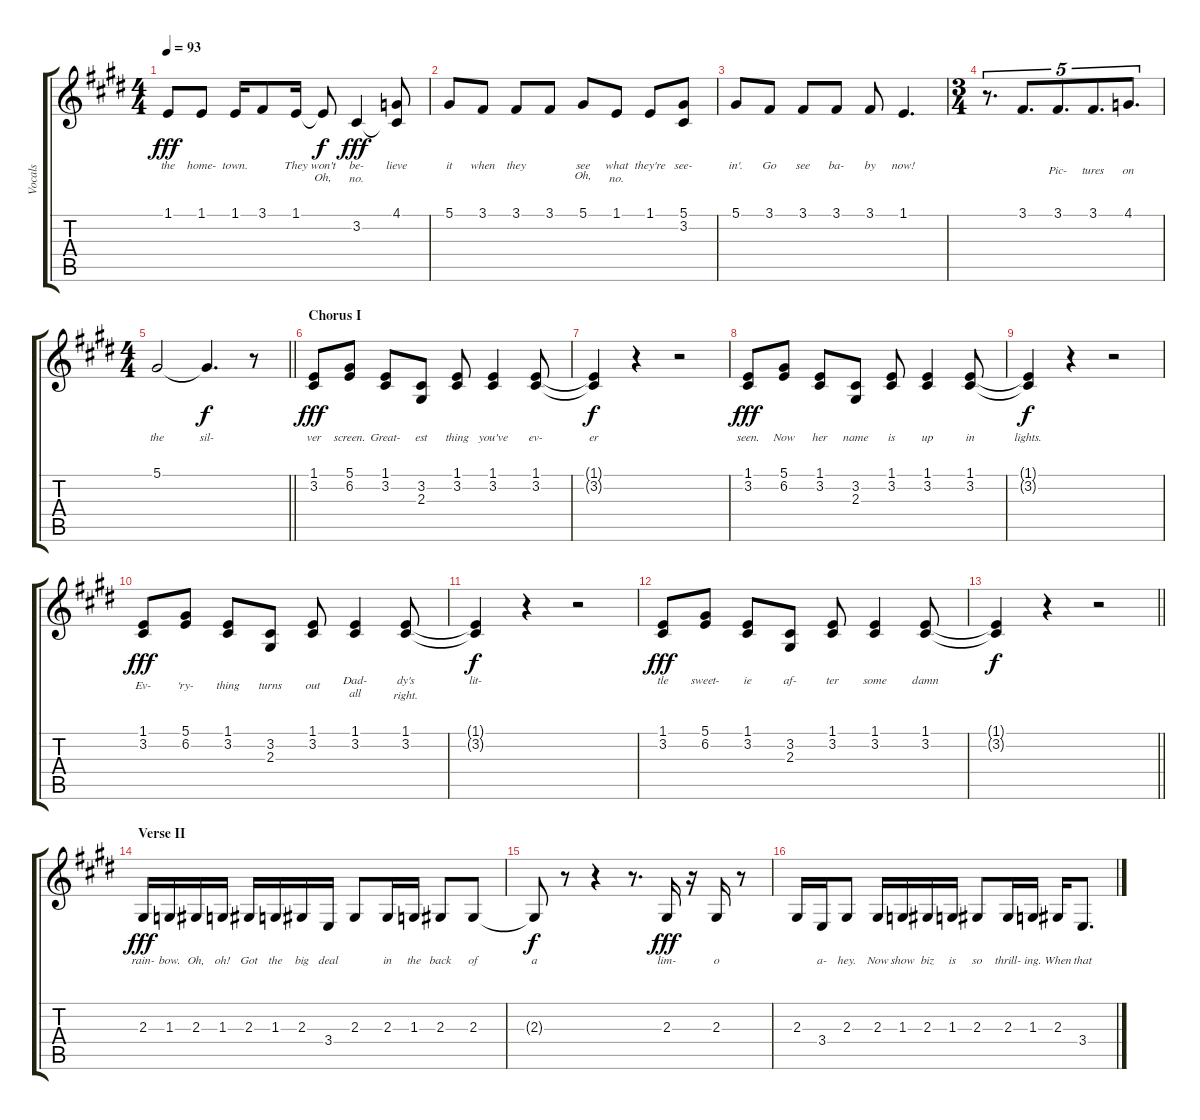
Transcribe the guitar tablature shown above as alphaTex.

\track ("Vocals" "Vocals") {instrument lead6voice}
\staff {score tabs}
\tuning (Eb4 Bb3 Gb3 Db3 Ab2 Eb2) {hide}
\ts (4 4)
\tempo 93
\clef g2
\ks e
1.1.8{lyrics (0 "the") lyrics (1 "") lyrics (2 "") lyrics (3 "") lyrics (4 "") dy fff} 1.1.8{lyrics (0 "home-") lyrics (1 "") lyrics (2 "") lyrics (3 "") lyrics (4 "")} 1.1.16{lyrics (0 "town.") lyrics (1 "") lyrics (2 "") lyrics (3 "") lyrics (4 "")} 3.1.8{lyrics (0 "") lyrics (1 "") lyrics (2 "") lyrics (3 "") lyrics (4 "")} 1.1.16{lyrics (0 "They") lyrics (1 "") lyrics (2 "") lyrics (3 "") lyrics (4 "")} 1.1{t}.8{lyrics (0 "won't") lyrics (1 "Oh,") lyrics (2 "") lyrics (3 "") lyrics (4 "") dy f} 3.2.4{lyrics (0 "be-") lyrics (1 "no.") lyrics (2 "") lyrics (3 "") lyrics (4 "") dy fff} (4.1 3.2{t}).8{lyrics (0 "lieve") lyrics (1 "") lyrics (2 "") lyrics (3 "") lyrics (4 "")} |
5.1.8{lyrics (0 "it") lyrics (1 "") lyrics (2 "") lyrics (3 "") lyrics (4 "")} 3.1.8{lyrics (0 "when") lyrics (1 "") lyrics (2 "") lyrics (3 "") lyrics (4 "")} 3.1.8{lyrics (0 "they") lyrics (1 "") lyrics (2 "") lyrics (3 "") lyrics (4 "")} 3.1.8{lyrics (0 "") lyrics (1 "") lyrics (2 "") lyrics (3 "") lyrics (4 "")} 5.1.8{lyrics (0 "see") lyrics (1 "Oh,") lyrics (2 "") lyrics (3 "") lyrics (4 "")} 1.1.8{lyrics (0 "what") lyrics (1 "no.") lyrics (2 "") lyrics (3 "") lyrics (4 "")} 1.1.8{lyrics (0 "they're") lyrics (1 "") lyrics (2 "") lyrics (3 "") lyrics (4 "")} (5.1 3.2).8{lyrics (0 "see-") lyrics (1 "") lyrics (2 "") lyrics (3 "") lyrics (4 "")} |
5.1.8{lyrics (0 "in'.") lyrics (1 "") lyrics (2 "") lyrics (3 "") lyrics (4 "")} 3.1.8{lyrics (0 "Go") lyrics (1 "") lyrics (2 "") lyrics (3 "") lyrics (4 "")} 3.1.8{lyrics (0 "see") lyrics (1 "") lyrics (2 "") lyrics (3 "") lyrics (4 "")} 3.1.8{lyrics (0 "ba-") lyrics (1 "") lyrics (2 "") lyrics (3 "") lyrics (4 "")} 3.1.8{lyrics (0 "by") lyrics (1 "") lyrics (2 "") lyrics (3 "") lyrics (4 "")} 1.1.4{d lyrics (0 "now!") lyrics (1 "") lyrics (2 "") lyrics (3 "") lyrics (4 "")} |
\ts (3 4)
r.8{d tu (5 4)} 3.1.8{d tu (5 4) lyrics (0 "") lyrics (1 "") lyrics (2 "") lyrics (3 "") lyrics (4 "")} 3.1.8{d tu (5 4) lyrics (0 "") lyrics (1 "Pic-") lyrics (2 "") lyrics (3 "") lyrics (4 "")} 3.1.8{d tu (5 4) lyrics (0 "") lyrics (1 "tures") lyrics (2 "") lyrics (3 "") lyrics (4 "")} 4.1.8{d tu (5 4) lyrics (0 "") lyrics (1 "on") lyrics (2 "") lyrics (3 "") lyrics (4 "")} |
\ts (4 4)
\barLineRight lightlight
5.1.2{lyrics (0 "") lyrics (1 "the") lyrics (2 "") lyrics (3 "") lyrics (4 "")} 5.1{t}.4{d lyrics (0 "") lyrics (1 "sil-") lyrics (2 "") lyrics (3 "") lyrics (4 "") dy f} r.8 |
\section ("" "Chorus I")
(1.1 3.2).8{lyrics (0 "") lyrics (1 "ver") lyrics (2 "") lyrics (3 "") lyrics (4 "") dy fff} (5.1 6.2).8{lyrics (0 "") lyrics (1 "screen.") lyrics (2 "") lyrics (3 "") lyrics (4 "")} (1.1 3.2).8{lyrics (0 "") lyrics (1 "Great-") lyrics (2 "") lyrics (3 "") lyrics (4 "")} (3.2 2.3).8{lyrics (0 "") lyrics (1 "est") lyrics (2 "") lyrics (3 "") lyrics (4 "")} (1.1 3.2).8{lyrics (0 "") lyrics (1 "thing") lyrics (2 "") lyrics (3 "") lyrics (4 "")} (1.1 3.2).4{lyrics (0 "") lyrics (1 "you've") lyrics (2 "") lyrics (3 "") lyrics (4 "")} (1.1 3.2).8{lyrics (0 "") lyrics (1 "ev-") lyrics (2 "") lyrics (3 "") lyrics (4 "")} |
(1.1{t} 3.2{t}).4{lyrics (0 "") lyrics (1 "er") lyrics (2 "") lyrics (3 "") lyrics (4 "") dy f} r.4 r.2 |
(1.1 3.2).8{lyrics (0 "") lyrics (1 "seen.") lyrics (2 "") lyrics (3 "") lyrics (4 "") dy fff} (5.1 6.2).8{lyrics (0 "") lyrics (1 "Now") lyrics (2 "") lyrics (3 "") lyrics (4 "")} (1.1 3.2).8{lyrics (0 "") lyrics (1 "her") lyrics (2 "") lyrics (3 "") lyrics (4 "")} (3.2 2.3).8{lyrics (0 "") lyrics (1 "name") lyrics (2 "") lyrics (3 "") lyrics (4 "")} (1.1 3.2).8{lyrics (0 "") lyrics (1 "is") lyrics (2 "") lyrics (3 "") lyrics (4 "")} (1.1 3.2).4{lyrics (0 "") lyrics (1 "up") lyrics (2 "") lyrics (3 "") lyrics (4 "")} (1.1 3.2).8{lyrics (0 "") lyrics (1 "in") lyrics (2 "") lyrics (3 "") lyrics (4 "")} |
(1.1{t} 3.2{t}).4{lyrics (0 "") lyrics (1 "lights.") lyrics (2 "") lyrics (3 "") lyrics (4 "") dy f} r.4 r.2 |
(1.1 3.2).8{lyrics (0 "") lyrics (1 "Ev-") lyrics (2 "") lyrics (3 "") lyrics (4 "") dy fff} (5.1 6.2).8{lyrics (0 "") lyrics (1 "'ry-") lyrics (2 "") lyrics (3 "") lyrics (4 "")} (1.1 3.2).8{lyrics (0 "") lyrics (1 "thing") lyrics (2 "") lyrics (3 "") lyrics (4 "")} (3.2 2.3).8{lyrics (0 "") lyrics (1 "turns") lyrics (2 "") lyrics (3 "") lyrics (4 "")} (1.1 3.2).8{lyrics (0 "") lyrics (1 "out") lyrics (2 "") lyrics (3 "") lyrics (4 "")} (1.1 3.2).4{lyrics (0 "Dad-") lyrics (1 "all") lyrics (2 "") lyrics (3 "") lyrics (4 "")} (1.1 3.2).8{lyrics (0 "dy's") lyrics (1 "right.") lyrics (2 "") lyrics (3 "") lyrics (4 "")} |
(1.1{t} 3.2{t}).4{lyrics (0 "lit-") lyrics (1 "") lyrics (2 "") lyrics (3 "") lyrics (4 "") dy f} r.4 r.2 |
(1.1 3.2).8{lyrics (0 "tle") lyrics (1 "") lyrics (2 "") lyrics (3 "") lyrics (4 "") dy fff} (5.1 6.2).8{lyrics (0 "sweet-") lyrics (1 "") lyrics (2 "") lyrics (3 "") lyrics (4 "")} (1.1 3.2).8{lyrics (0 "ie") lyrics (1 "") lyrics (2 "") lyrics (3 "") lyrics (4 "")} (3.2 2.3).8{lyrics (0 "af-") lyrics (1 "") lyrics (2 "") lyrics (3 "") lyrics (4 "")} (1.1 3.2).8{lyrics (0 "ter") lyrics (1 "") lyrics (2 "") lyrics (3 "") lyrics (4 "")} (1.1 3.2).4{lyrics (0 "some") lyrics (1 "") lyrics (2 "") lyrics (3 "") lyrics (4 "")} (1.1 3.2).8{lyrics (0 "damn") lyrics (1 "") lyrics (2 "") lyrics (3 "") lyrics (4 "")} |
\barLineRight lightlight
(1.1{t} 3.2{t}).4{lyrics (0 "") lyrics (1 "") lyrics (2 "") lyrics (3 "") lyrics (4 "") dy f} r.4 r.2 |
\section ("" "Verse II")
2.3.16{lyrics (0 "rain-") lyrics (1 "") lyrics (2 "") lyrics (3 "") lyrics (4 "") dy fff} 1.3.16{lyrics (0 "bow.") lyrics (1 "") lyrics (2 "") lyrics (3 "") lyrics (4 "")} 2.3.16{lyrics (0 "Oh,") lyrics (1 "") lyrics (2 "") lyrics (3 "") lyrics (4 "")} 1.3.16{lyrics (0 "oh!") lyrics (1 "") lyrics (2 "") lyrics (3 "") lyrics (4 "")} 2.3.16{lyrics (0 "Got") lyrics (1 "") lyrics (2 "") lyrics (3 "") lyrics (4 "")} 1.3.16{lyrics (0 "the") lyrics (1 "") lyrics (2 "") lyrics (3 "") lyrics (4 "")} 2.3.16{lyrics (0 "big") lyrics (1 "") lyrics (2 "") lyrics (3 "") lyrics (4 "")} 3.4.16{lyrics (0 "deal") lyrics (1 "") lyrics (2 "") lyrics (3 "") lyrics (4 "")} 2.3.8{lyrics (0 "") lyrics (1 "") lyrics (2 "") lyrics (3 "") lyrics (4 "")} 2.3.16{lyrics (0 "in") lyrics (1 "") lyrics (2 "") lyrics (3 "") lyrics (4 "")} 1.3.16{lyrics (0 "the") lyrics (1 "") lyrics (2 "") lyrics (3 "") lyrics (4 "")} 2.3.8{lyrics (0 "back") lyrics (1 "") lyrics (2 "") lyrics (3 "") lyrics (4 "")} 2.3.8{lyrics (0 "of") lyrics (1 "") lyrics (2 "") lyrics (3 "") lyrics (4 "")} |
2.3{t}.8{lyrics (0 "a") lyrics (1 "") lyrics (2 "") lyrics (3 "") lyrics (4 "") dy f} r.8 r.4 r.8{d} 2.3.16{lyrics (0 "lim-") lyrics (1 "") lyrics (2 "") lyrics (3 "") lyrics (4 "") dy fff} r.16 2.3.16{lyrics (0 "o") lyrics (1 "") lyrics (2 "") lyrics (3 "") lyrics (4 "")} r.8 |
2.3.16{lyrics (0 "") lyrics (1 "") lyrics (2 "") lyrics (3 "") lyrics (4 "")} 3.4.16{lyrics (0 "a-") lyrics (1 "") lyrics (2 "") lyrics (3 "") lyrics (4 "")} 2.3.8{lyrics (0 "hey.") lyrics (1 "") lyrics (2 "") lyrics (3 "") lyrics (4 "")} 2.3.16{lyrics (0 "Now") lyrics (1 "") lyrics (2 "") lyrics (3 "") lyrics (4 "")} 1.3.16{lyrics (0 "show") lyrics (1 "") lyrics (2 "") lyrics (3 "") lyrics (4 "")} 2.3.16{lyrics (0 "biz") lyrics (1 "") lyrics (2 "") lyrics (3 "") lyrics (4 "")} 1.3.16{lyrics (0 "is") lyrics (1 "") lyrics (2 "") lyrics (3 "") lyrics (4 "")} 2.3.8{lyrics (0 "so") lyrics (1 "") lyrics (2 "") lyrics (3 "") lyrics (4 "")} 2.3.16{lyrics (0 "thrill-") lyrics (1 "") lyrics (2 "") lyrics (3 "") lyrics (4 "")} 1.3.16{lyrics (0 "ing.") lyrics (1 "") lyrics (2 "") lyrics (3 "") lyrics (4 "")} 2.3.16{lyrics (0 "When") lyrics (1 "") lyrics (2 "") lyrics (3 "") lyrics (4 "")} 3.4.8{d lyrics (0 "that") lyrics (1 "") lyrics (2 "") lyrics (3 "") lyrics (4 "")}
